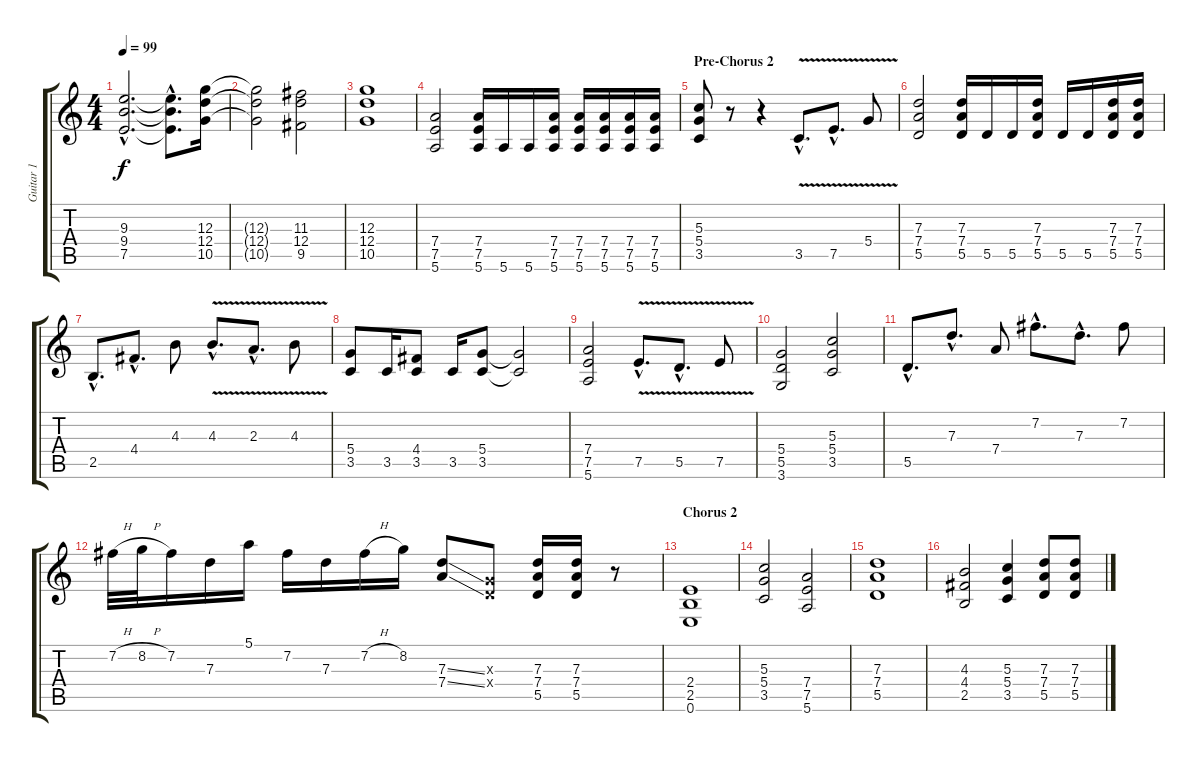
\track ("Guitar 1" "Guitar 1") {instrument distortionguitar}
\staff {score tabs}
\tuning (E4 B3 G3 D3 A2 E2) {hide}
\ts (4 4)
\tempo 99
\clef g2
\ks c
(9.3{hac} 9.4{hac} 7.5{hac}).2{d dy f} (9.3{hac t} 9.4{hac t} 7.5{hac t}).8{d} (12.3 12.4 10.5).16 |
(12.3{t} 12.4{t} 10.5{t}).2 (11.3 12.4 9.5).2 |
(12.3 12.4 10.5).1 |
(7.4 7.5 5.6).2 (7.4 7.5 5.6).16 5.6.16 5.6.16 (7.4 7.5 5.6).16 (7.4 7.5 5.6).16 (7.4 7.5 5.6).16 (7.4 7.5 5.6).16 (7.4 7.5 5.6).16 |
\section ("" "Pre-Chorus 2")
(5.3 5.4 3.5).8 r.8 r.4 3.5{v hac}.8{d} 7.5{v hac}.8{d} 5.4{v}.8 |
(7.3 7.4 5.5).2 (7.3 7.4 5.5).16 5.5.16 5.5.16 (7.3 7.4 5.5).16 5.5.16 5.5.16 (7.3 7.4 5.5).16 (7.3 7.4 5.5).16 |
2.5{hac}.8{d} 4.4{hac}.8{d} 4.3.8 4.3{v hac}.8{d} 2.3{v hac}.8{d} 4.3{v}.8 |
(5.4 3.5).8 3.5.16 (4.4 3.5).8 3.5.16 (5.4 3.5).8 (5.4{t} 3.5{t}).2 |
(7.4 7.5 5.6).2 7.5{v hac}.8{d} 5.5{v hac}.8{d} 7.5{v}.8 |
(5.4 5.5 3.6).2 (5.3 5.4 3.5).2 |
5.5{hac}.8{d} 7.3{hac}.8{d} 7.4.8 7.2{hac}.8{d} 7.3{hac}.8{d} 7.2.8 |
7.2{h}.32 8.2{h}.32 7.2.16 7.3.16 5.1.16 7.2.16 7.3.16 7.2{h}.16 8.2.16 (7.3{ss} 7.4{ss}).8 (0.3{x} 0.4{x}).8 (7.3 7.4 5.5).16 (7.3 7.4 5.5).16 r.8 |
\section ("" "Chorus 2")
(2.4 2.5 0.6).1 |
(5.3 5.4 3.5).2 (7.4 7.5 5.6).2 |
(7.3 7.4 5.5).1 |
(4.3 4.4 2.5).2 (5.3 5.4 3.5).4 (7.3 7.4 5.5).8 (7.3 7.4 5.5).8
